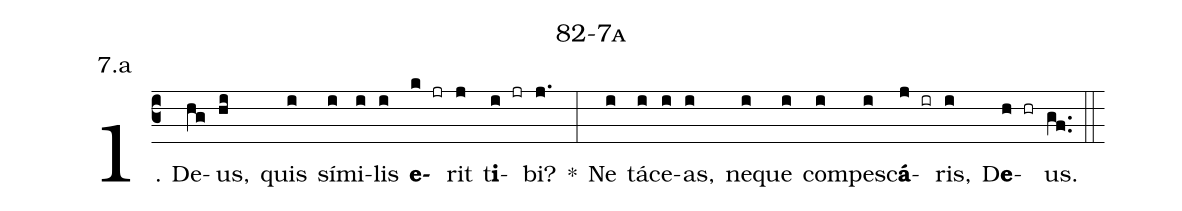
name: 82-7a;
annotation: 7.a;
%%
(c3)1. De(hg)us,(hi) quis(i) sí(i)mi(i)lis(i) <b>e</b>(k jr)rit(j) t<b>i</b>(i jr)bi?(j.) *(:) Ne(i) tá(i)ce(i)as,(i) ne(i)que(i) com(i)pes(i)c<b>á</b>(j ir)ris,(i) D<b>e</b>(h hr)us.(gf..) (::)
